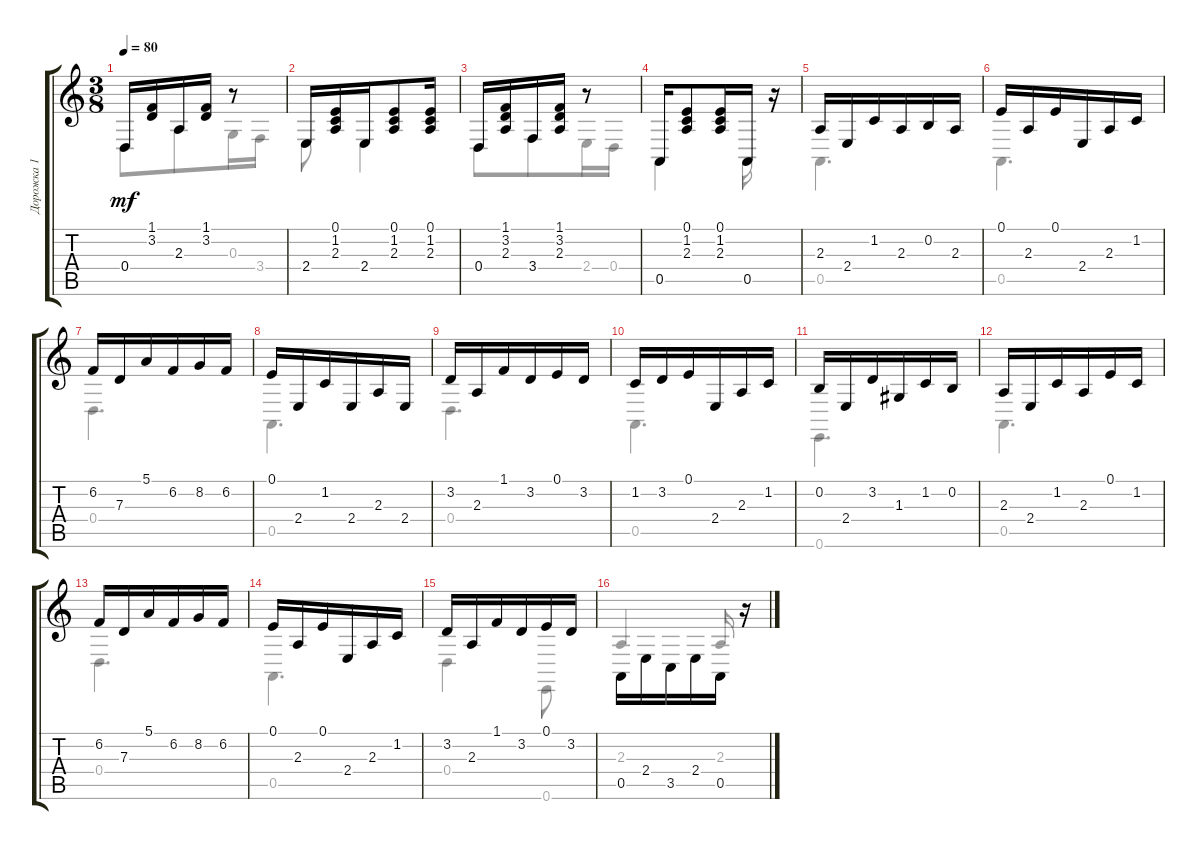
\track ("Дорожка 1" "Дорожка 1") {instrument acousticgrandpiano}
\staff {score tabs}
\tuning (E4 B3 G3 D3 A2 E2) {hide}
\voice
\ts (3 8)
\tempo 80
\clef g2
\ks c
0.4.16{dy mf} (1.1 3.2).16{beam merge} 2.3.16 (1.1 3.2).16 r.8 |
2.4.16 (0.1 1.2 2.3).16{beam merge} 2.4.16 (0.1 1.2 2.3).8{beam merge} (0.1 1.2 2.3).16 |
0.4.16 (1.1 3.2 2.3).16{beam merge} 3.4.16 (1.1 3.2 2.3).16 r.8 |
0.5.16 (0.1 1.2 2.3).8{beam merge} (0.1 1.2 2.3).16{beam merge} 0.5.16 r.16 |
2.3.16 2.4.16{beam merge} 1.2.16 2.3.16{beam merge} 0.2.16 2.3.16 |
0.1.16 2.3.16{beam merge} 0.1.16 2.4.16{beam merge} 2.3.16 1.2.16 |
6.2.16 7.3.16{beam merge} 5.1.16 6.2.16{beam merge} 8.2.16 6.2.16 |
0.1.16 2.4.16{beam merge} 1.2.16 2.4.16{beam merge} 2.3.16 2.4.16 |
3.2.16 2.3.16{beam merge} 1.1.16 3.2.16{beam merge} 0.1.16 3.2.16 |
1.2.16 3.2.16{beam merge} 0.1.16 2.4.16{beam merge} 2.3.16 1.2.16 |
0.2.16 2.4.16{beam merge} 3.2.16 1.3.16{beam merge} 1.2.16 0.2.16 |
2.3.16 2.4.16{beam merge} 1.2.16 2.3.16{beam merge} 0.1.16 1.2.16 |
6.2.16 7.3.16{beam merge} 5.1.16 6.2.16{beam merge} 8.2.16 6.2.16 |
0.1.16 2.3.16{beam merge} 0.1.16 2.4.16{beam merge} 2.3.16 1.2.16 |
3.2.16 2.3.16{beam merge} 1.1.16 3.2.16{beam merge} 0.1.16 3.2.16 |
0.5.16{beam Down} 2.4.16{beam Down beam merge} 3.5.16{beam Down} 2.4.16{beam Down beam merge} 0.5.16{beam Down} r.16
\voice
\clef g2
\ottava regular
\simile none
\ks c
0.4.8{dy mf} 2.3.8 0.3.16 3.4.16 |
2.4.8 2.4.4 |
0.4.8 3.4.8 2.4.16 0.4.16 |
0.5.4 0.5.16 r.16 |
0.5.4{d} |
0.5.4{d} |
0.4.4{d} |
0.5.4{d} |
0.4.4{d} |
0.5.4{d} |
0.6.4{d} |
0.5.4{d} |
0.4.4{d} |
0.5.4{d} |
0.4.4 0.6.8 |
2.3.4{beam Up} 2.3.16{beam Up} r.16
